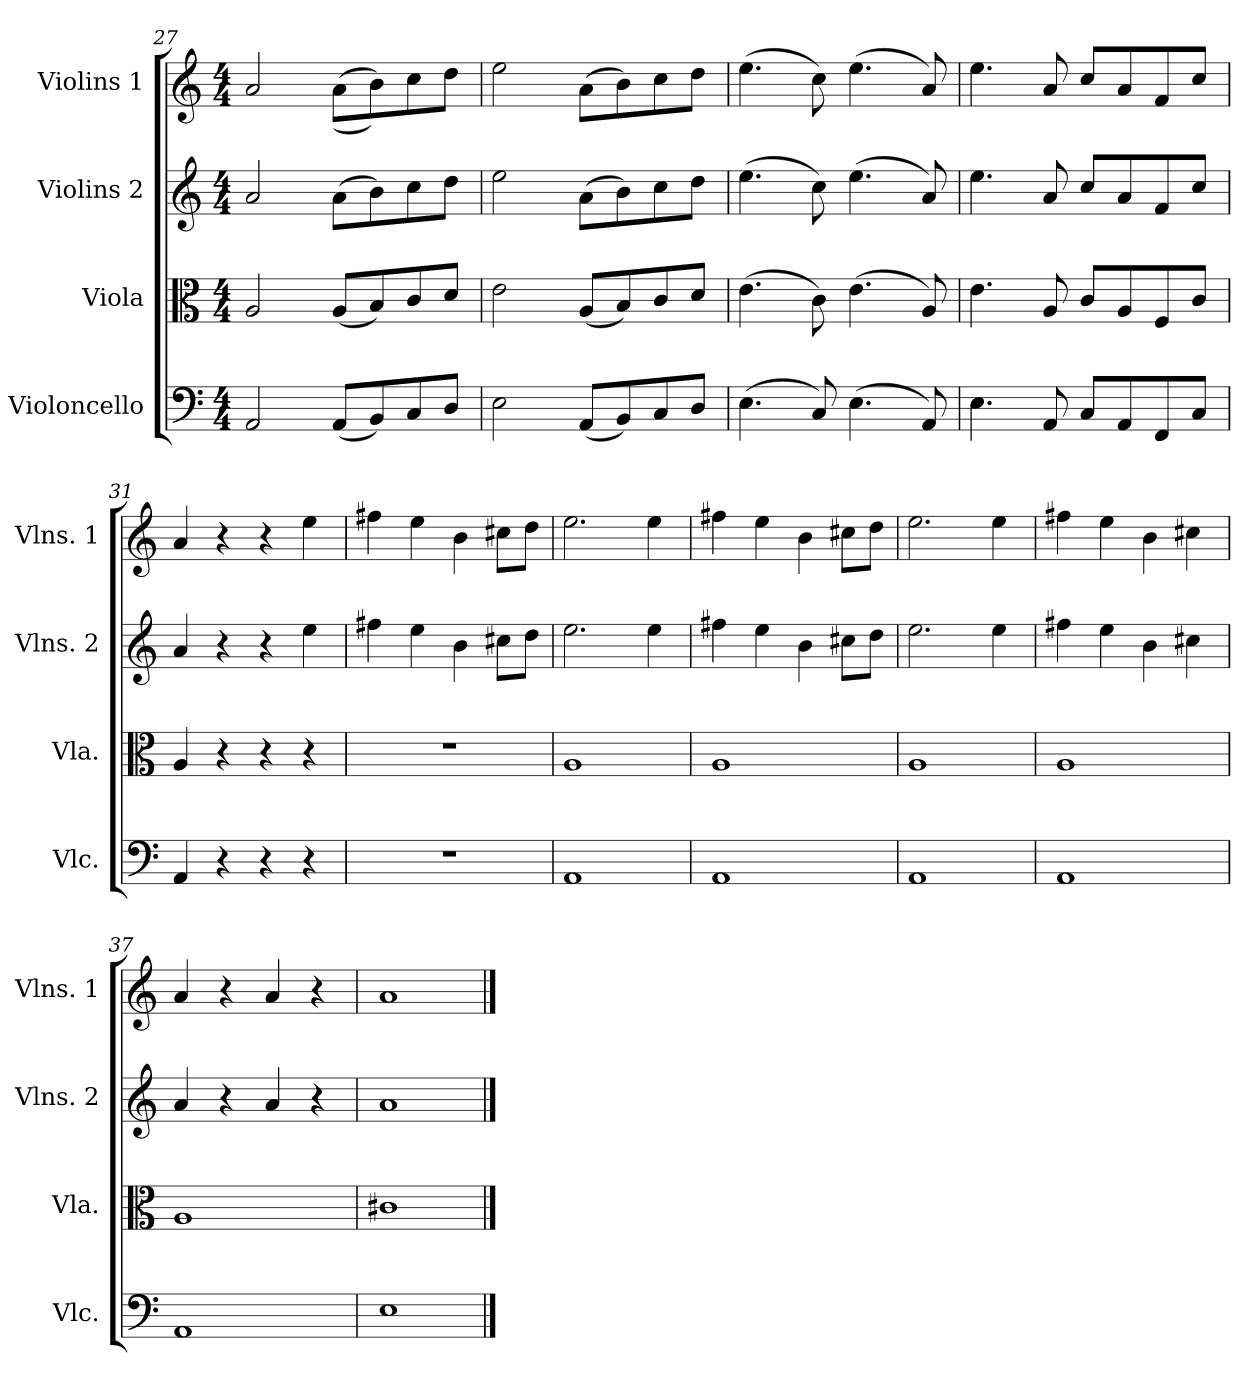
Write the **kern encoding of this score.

**kern	**kern	**kern	**kern
*part4	*part3	*part2	*part1
*staff4	*staff3	*staff2	*staff1
*I"Violoncello	*I"Viola	*I"Violins 2	*I"Violins 1
*I'Vlc.	*I'Vla.	*I'Vlns. 2	*I'Vlns. 1
*clefF4	*clefC3	*clefG2	*clefG2
*k[]	*k[]	*k[]	*k[]
*C:	*C:	*C:	*C:
*M4/4	*M4/4	*M4/4	*M4/4
=27	=27	=27	=27
2AA/	2A/	2a/	2a/
(8AA/L	(8A/L	(8a\L	((8a\L
8BB/)	8B/)	8b\)	8b\))
8C/	8c/	8cc\	8cc\
8D/J	8d/J	8dd\J	8dd\J
=28	=28	=28	=28
2E\	2e\	2ee\	2ee\
(8AA/L	(8A/L	(8a\L	(8a\L
8BB/)	8B/)	8b\)	8b\)
8C/	8c/	8cc\	8cc\
8D/J	8d/J	8dd\J	8dd\J
=29	=29	=29	=29
(4.E\	(4.e\	(4.ee\	(4.ee\
8C/)	8c\)	8cc\)	8cc\)
(4.E\	(4.e\	(4.ee\	(4.ee\
8AA/)	8A/)	8a/)	8a/)
=30	=30	=30	=30
4.E\	4.e\	4.ee\	4.ee\
8AA/	8A/	8a/	8a/
8C/L	8c/L	8cc/L	8cc/L
8AA/	8A/	8a/	8a/
8FF/	8F/	8f/	8f/
8C/J	8c/J	8cc/J	8cc/J
!!LO:LB:g=z
=31	=31	=31	=31
4AA/	4A/	4a/	4a/
4r	4r	4r	4r
4r	4r	4r	4r
4r	4r	4ee\	4ee\
=32	=32	=32	=32
1r	1r	4ff#X\	4ff#X\
.	.	4ee\	4ee\
.	.	4b\	4b\
.	.	8cc#X\L	8cc#X\L
.	.	8dd\J	8dd\J
=33	=33	=33	=33
1AA	1A	2.ee\	2.ee\
.	.	4ee\	4ee\
=34	=34	=34	=34
1AA	1A	4ff#X\	4ff#X\
.	.	4ee\	4ee\
.	.	4b\	4b\
.	.	8cc#X\L	8cc#X\L
.	.	8dd\J	8dd\J
=35	=35	=35	=35
1AA	1A	2.ee\	2.ee\
.	.	4ee\	4ee\
=36	=36	=36	=36
1AA	1A	4ff#X\	4ff#X\
.	.	4ee\	4ee\
.	.	4b\	4b\
.	.	4cc#X\	4cc#X\
=37	=37	=37	=37
1AA	1A	4a/	4a/
.	.	4r	4r
.	.	4a/	4a/
.	.	4r	4r
=38	=38	=38	=38
1E	1c#X	1a	1a
==	==	==	==
*-	*-	*-	*-
